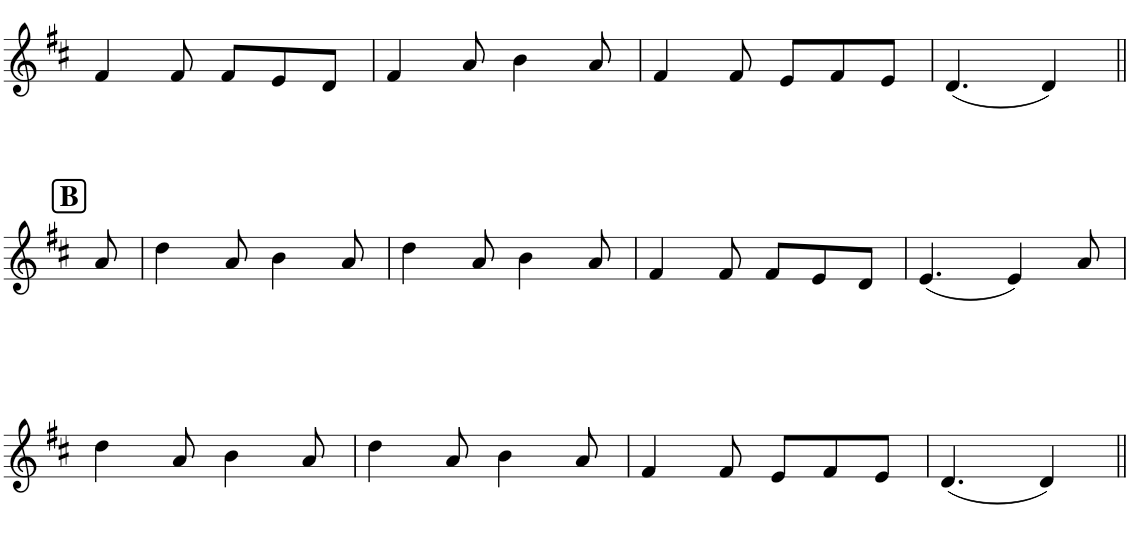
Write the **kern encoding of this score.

**kern
*part1
*staff1
*I"Piano
*I'Pno
!!LO:PB:g=z
*clefG2
*k[f#c#]
*M6/8
=6
4f#/
8f#/
8f#/L
8e/
8d/J
=7
4f#/
8a/
4b\
8a/
=8
4f#/
8f#/
8e/L
8f#/
8e/J
=9
(4.d/
4d/)
!!LO:LB:g=z
!!LO:REH:place=s1:a:B:cj:fs=14:t=B
=10||
8a/
=11
4dd\
8a/
4b\
8a/
=12
4dd\
8a/
4b\
8a/
=13
4f#/
8f#/
8f#/L
8e/
8d/J
=14
(4.e/
4e/)
8a/
!!LO:LB:g=z
=15
4dd\
8a/
4b\
8a/
=16
4dd\
8a/
4b\
8a/
=17
4f#/
8f#/
8e/L
8f#/
8e/J
=18
(4.d/
4d/)
=||
*-
